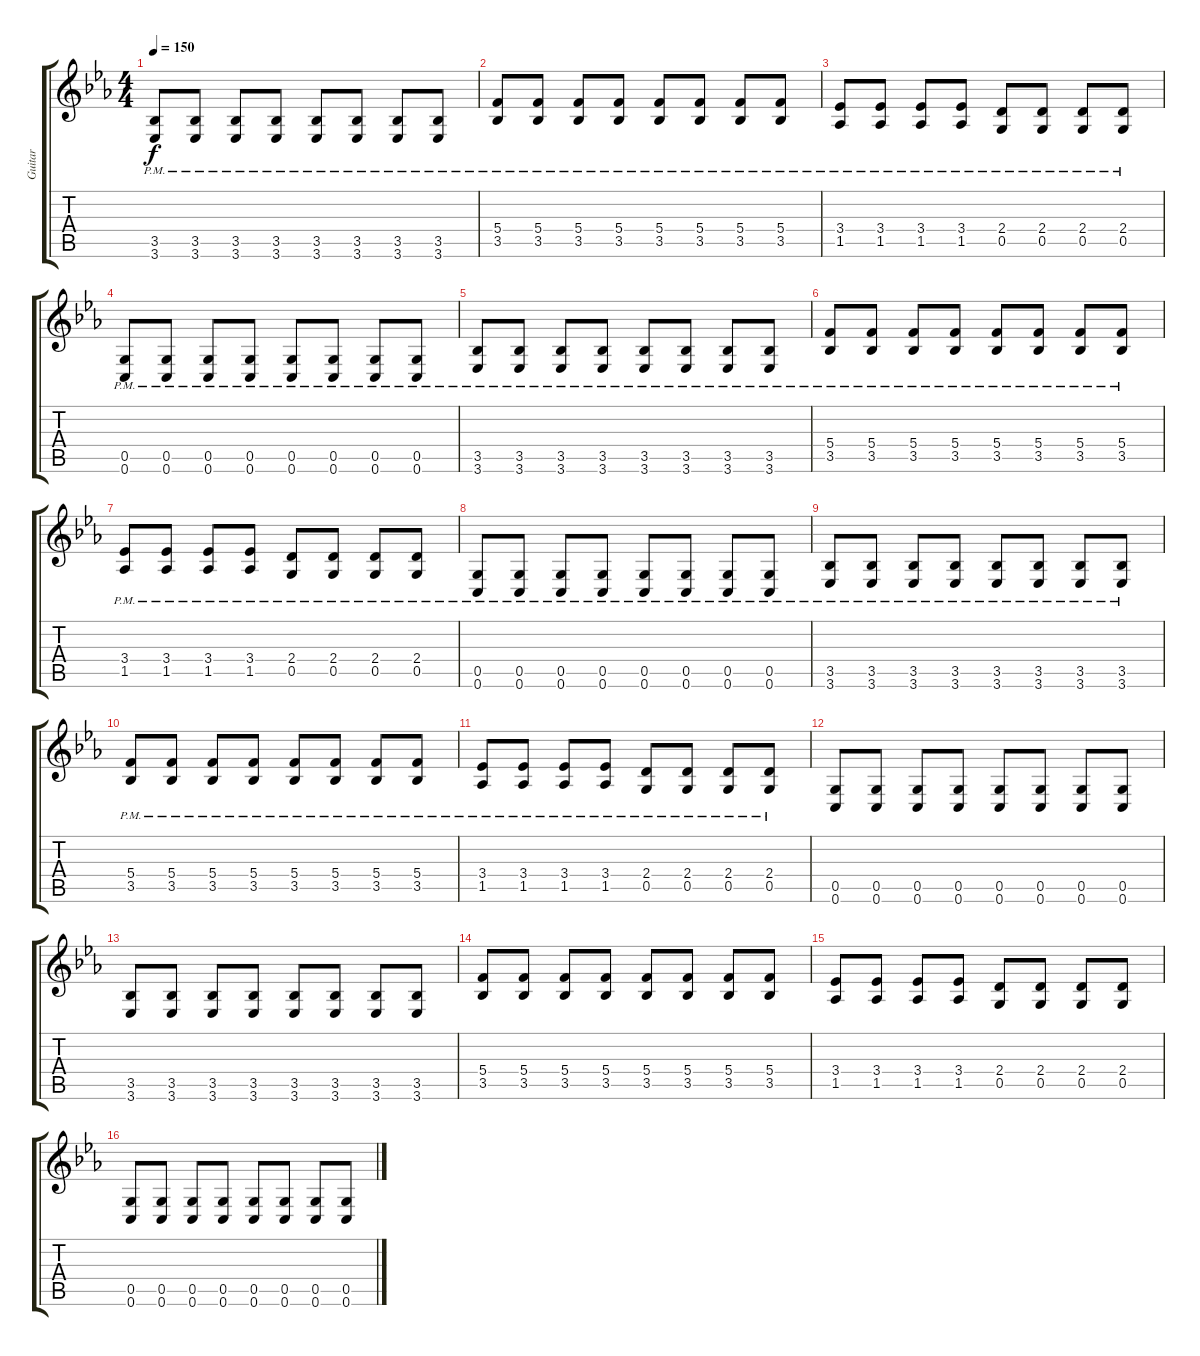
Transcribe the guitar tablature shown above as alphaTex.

\track ("Guitar" "Guitar") {instrument distortionguitar}
\staff {score tabs}
\tuning (D4 A3 F3 C3 G2 C2) {hide}
\ts (4 4)
\tempo 150
\clef g2
\ks cminor
(3.5{pm} 3.6).8{dy f} (3.5{pm} 3.6).8 (3.5{pm} 3.6).8 (3.5{pm} 3.6).8 (3.5{pm} 3.6).8 (3.5{pm} 3.6).8 (3.5{pm} 3.6).8 (3.5{pm} 3.6).8 |
(5.4{pm} 3.5{pm}).8 (5.4{pm} 3.5{pm}).8 (5.4{pm} 3.5{pm}).8 (5.4{pm} 3.5{pm}).8 (5.4{pm} 3.5{pm}).8 (5.4{pm} 3.5{pm}).8 (5.4{pm} 3.5{pm}).8 (5.4{pm} 3.5{pm}).8 |
(3.4{pm} 1.5{pm}).8 (3.4{pm} 1.5{pm}).8 (3.4{pm} 1.5{pm}).8 (3.4{pm} 1.5{pm}).8 (2.4{pm} 0.5{pm}).8 (2.4{pm} 0.5{pm}).8 (2.4{pm} 0.5{pm}).8 (2.4{pm} 0.5{pm}).8 |
(0.5{pm} 0.6{pm}).8 (0.5{pm} 0.6{pm}).8 (0.5{pm} 0.6{pm}).8 (0.5{pm} 0.6{pm}).8 (0.5{pm} 0.6{pm}).8 (0.5{pm} 0.6{pm}).8 (0.5{pm} 0.6{pm}).8 (0.5{pm} 0.6{pm}).8 |
(3.5{pm} 3.6).8 (3.5{pm} 3.6).8 (3.5{pm} 3.6).8 (3.5{pm} 3.6).8 (3.5{pm} 3.6).8 (3.5{pm} 3.6).8 (3.5{pm} 3.6).8 (3.5{pm} 3.6).8 |
(5.4{pm} 3.5{pm}).8 (5.4{pm} 3.5{pm}).8 (5.4{pm} 3.5{pm}).8 (5.4{pm} 3.5{pm}).8 (5.4{pm} 3.5{pm}).8 (5.4{pm} 3.5{pm}).8 (5.4{pm} 3.5{pm}).8 (5.4{pm} 3.5{pm}).8 |
(3.4{pm} 1.5{pm}).8 (3.4{pm} 1.5{pm}).8 (3.4{pm} 1.5{pm}).8 (3.4{pm} 1.5{pm}).8 (2.4{pm} 0.5{pm}).8 (2.4{pm} 0.5{pm}).8 (2.4{pm} 0.5{pm}).8 (2.4{pm} 0.5{pm}).8 |
(0.5{pm} 0.6{pm}).8 (0.5{pm} 0.6{pm}).8 (0.5{pm} 0.6{pm}).8 (0.5{pm} 0.6{pm}).8 (0.5{pm} 0.6{pm}).8 (0.5{pm} 0.6{pm}).8 (0.5{pm} 0.6{pm}).8 (0.5{pm} 0.6{pm}).8 |
(3.5{pm} 3.6).8 (3.5{pm} 3.6).8 (3.5{pm} 3.6).8 (3.5{pm} 3.6).8 (3.5{pm} 3.6).8 (3.5{pm} 3.6).8 (3.5{pm} 3.6).8 (3.5{pm} 3.6).8 |
(5.4{pm} 3.5{pm}).8 (5.4{pm} 3.5{pm}).8 (5.4{pm} 3.5{pm}).8 (5.4{pm} 3.5{pm}).8 (5.4{pm} 3.5{pm}).8 (5.4{pm} 3.5{pm}).8 (5.4{pm} 3.5{pm}).8 (5.4{pm} 3.5{pm}).8 |
(3.4{pm} 1.5{pm}).8 (3.4{pm} 1.5{pm}).8 (3.4{pm} 1.5{pm}).8 (3.4{pm} 1.5{pm}).8 (2.4{pm} 0.5{pm}).8 (2.4{pm} 0.5{pm}).8 (2.4{pm} 0.5{pm}).8 (2.4{pm} 0.5{pm}).8 |
(0.5 0.6).8 (0.5 0.6).8 (0.5 0.6).8 (0.5 0.6).8 (0.5 0.6).8 (0.5 0.6).8 (0.5 0.6).8 (0.5 0.6).8 |
(3.5 3.6).8 (3.5 3.6).8 (3.5 3.6).8 (3.5 3.6).8 (3.5 3.6).8 (3.5 3.6).8 (3.5 3.6).8 (3.5 3.6).8 |
(5.4 3.5).8 (5.4 3.5).8 (5.4 3.5).8 (5.4 3.5).8 (5.4 3.5).8 (5.4 3.5).8 (5.4 3.5).8 (5.4 3.5).8 |
(3.4 1.5).8 (3.4 1.5).8 (3.4 1.5).8 (3.4 1.5).8 (2.4 0.5).8 (2.4 0.5).8 (2.4 0.5).8 (2.4 0.5).8 |
(0.5 0.6).8 (0.5 0.6).8 (0.5 0.6).8 (0.5 0.6).8 (0.5 0.6).8 (0.5 0.6).8 (0.5 0.6).8 (0.5 0.6).8
